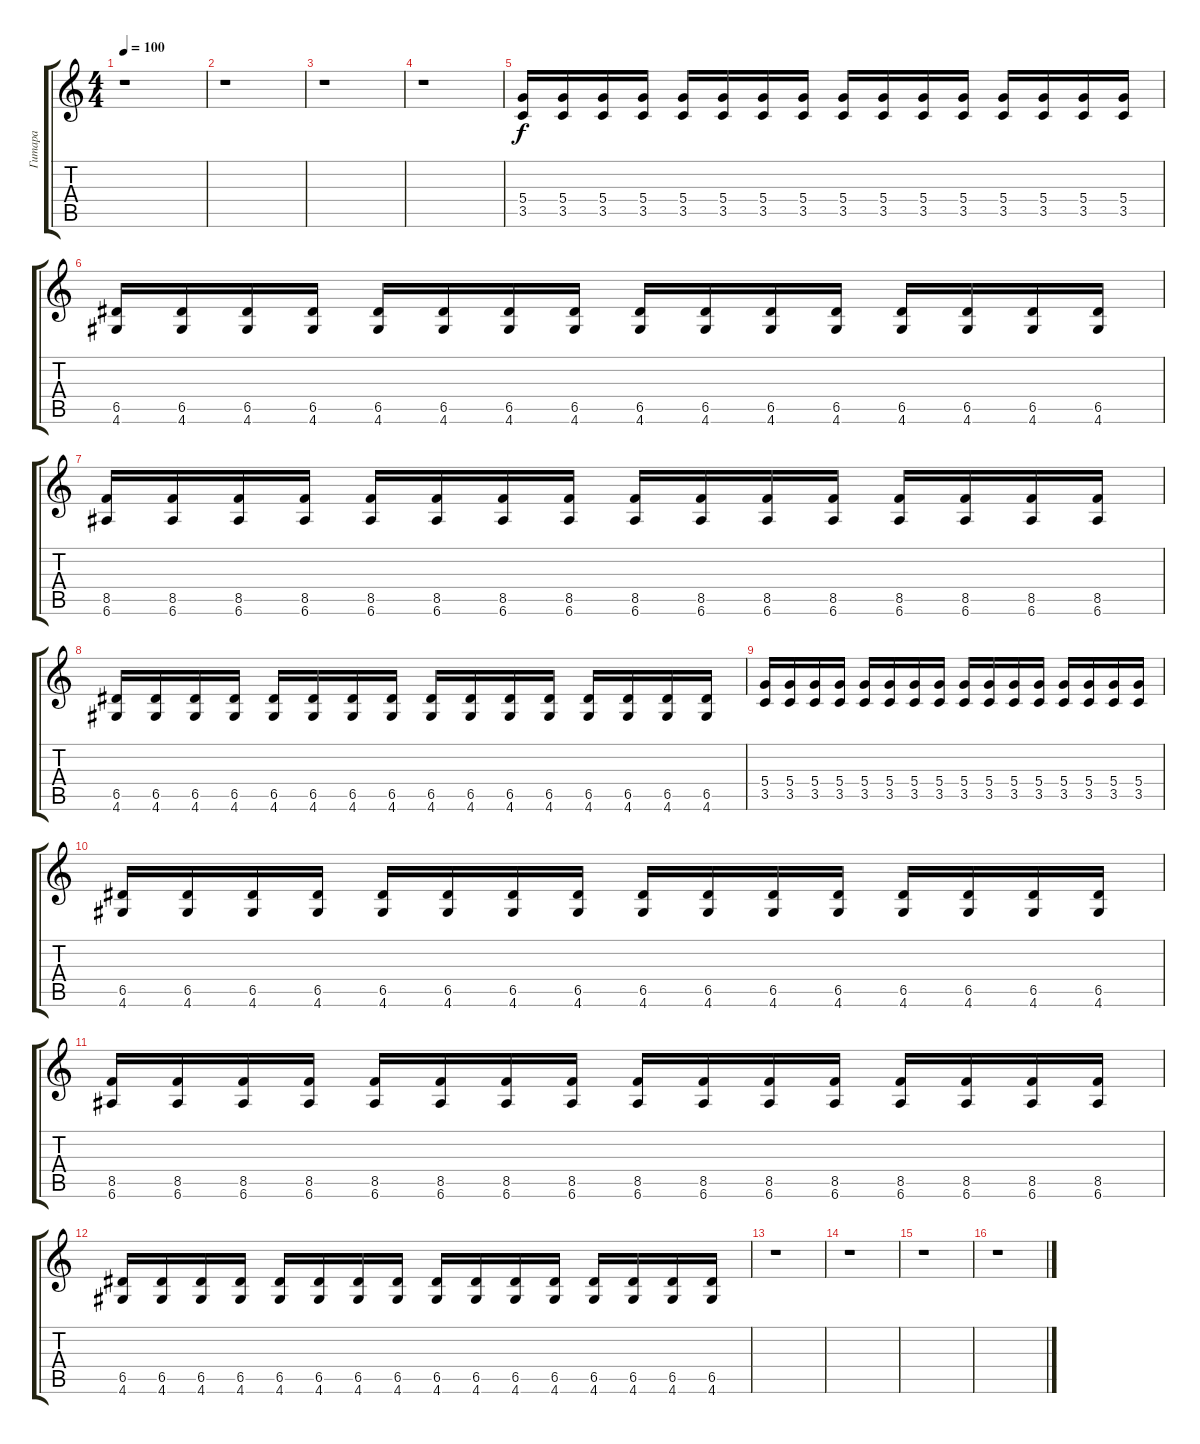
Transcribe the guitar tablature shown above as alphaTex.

\track ("Гитара" "Гитара") {instrument distortionguitar}
\staff {score tabs}
\tuning (E4 B3 G3 D3 A2 E2) {hide}
\ts (4 4)
\tempo 100
\clef g2
\ks c
r.1{dy f} |
r.1 |
r.1 |
r.1 |
(5.4 3.5).16 (5.4 3.5).16 (5.4 3.5).16 (5.4 3.5).16 (5.4 3.5).16 (5.4 3.5).16 (5.4 3.5).16 (5.4 3.5).16 (5.4 3.5).16 (5.4 3.5).16 (5.4 3.5).16 (5.4 3.5).16 (5.4 3.5).16 (5.4 3.5).16 (5.4 3.5).16 (5.4 3.5).16 |
(6.5 4.6).16 (6.5 4.6).16 (6.5 4.6).16 (6.5 4.6).16 (6.5 4.6).16 (6.5 4.6).16 (6.5 4.6).16 (6.5 4.6).16 (6.5 4.6).16 (6.5 4.6).16 (6.5 4.6).16 (6.5 4.6).16 (6.5 4.6).16 (6.5 4.6).16 (6.5 4.6).16 (6.5 4.6).16 |
(8.5 6.6).16 (8.5 6.6).16 (8.5 6.6).16 (8.5 6.6).16 (8.5 6.6).16 (8.5 6.6).16 (8.5 6.6).16 (8.5 6.6).16 (8.5 6.6).16 (8.5 6.6).16 (8.5 6.6).16 (8.5 6.6).16 (8.5 6.6).16 (8.5 6.6).16 (8.5 6.6).16 (8.5 6.6).16 |
(6.5 4.6).16 (6.5 4.6).16 (6.5 4.6).16 (6.5 4.6).16 (6.5 4.6).16 (6.5 4.6).16 (6.5 4.6).16 (6.5 4.6).16 (6.5 4.6).16 (6.5 4.6).16 (6.5 4.6).16 (6.5 4.6).16 (6.5 4.6).16 (6.5 4.6).16 (6.5 4.6).16 (6.5 4.6).16 |
(5.4 3.5).16 (5.4 3.5).16 (5.4 3.5).16 (5.4 3.5).16 (5.4 3.5).16 (5.4 3.5).16 (5.4 3.5).16 (5.4 3.5).16 (5.4 3.5).16 (5.4 3.5).16 (5.4 3.5).16 (5.4 3.5).16 (5.4 3.5).16 (5.4 3.5).16 (5.4 3.5).16 (5.4 3.5).16 |
(6.5 4.6).16 (6.5 4.6).16 (6.5 4.6).16 (6.5 4.6).16 (6.5 4.6).16 (6.5 4.6).16 (6.5 4.6).16 (6.5 4.6).16 (6.5 4.6).16 (6.5 4.6).16 (6.5 4.6).16 (6.5 4.6).16 (6.5 4.6).16 (6.5 4.6).16 (6.5 4.6).16 (6.5 4.6).16 |
(8.5 6.6).16 (8.5 6.6).16 (8.5 6.6).16 (8.5 6.6).16 (8.5 6.6).16 (8.5 6.6).16 (8.5 6.6).16 (8.5 6.6).16 (8.5 6.6).16 (8.5 6.6).16 (8.5 6.6).16 (8.5 6.6).16 (8.5 6.6).16 (8.5 6.6).16 (8.5 6.6).16 (8.5 6.6).16 |
(6.5 4.6).16 (6.5 4.6).16 (6.5 4.6).16 (6.5 4.6).16 (6.5 4.6).16 (6.5 4.6).16 (6.5 4.6).16 (6.5 4.6).16 (6.5 4.6).16 (6.5 4.6).16 (6.5 4.6).16 (6.5 4.6).16 (6.5 4.6).16 (6.5 4.6).16 (6.5 4.6).16 (6.5 4.6).16 |
r.1 |
r.1 |
r.1 |
r.1
